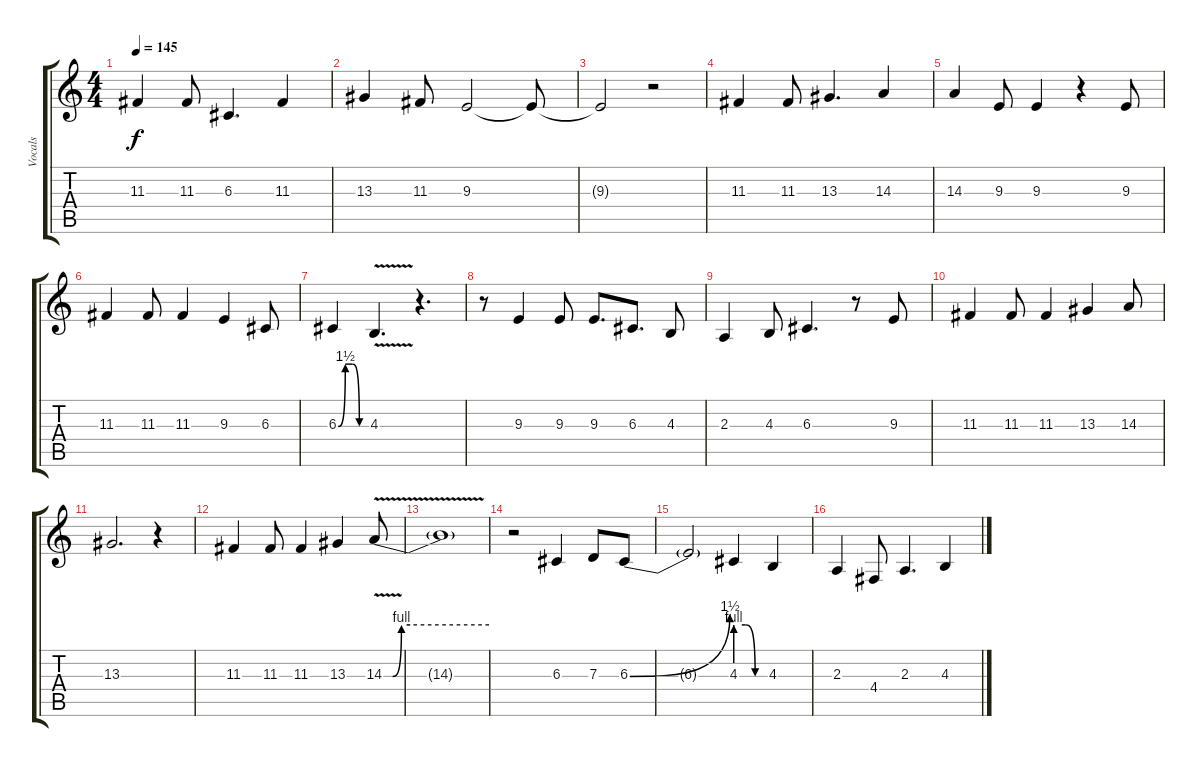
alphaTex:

\track ("Vocals" "Vocals") {instrument lead2sawtooth}
\staff {score tabs}
\tuning (E4 B3 G3 D3 A2 E2) {hide}
\ts (4 4)
\tempo 145
\clef g2
\ks c
11.3.4{dy f} 11.3.8 6.3.4{d} 11.3.4 |
13.3.4 11.3.8 9.3.2 9.3{t}.8 |
9.3{t}.2 r.2 |
11.3.4 11.3.8 13.3.4{d} 14.3.4 |
14.3.4 9.3.8 9.3.4 r.4 9.3.8 |
11.3.4 11.3.8 11.3.4 9.3.4 6.3.8 |
6.3{be (custom 0 0 15 6 30 6 45 0 60 0)}.4 4.3{v}.4{d} r.4{d} |
r.8 9.3.4 9.3.8 9.3.8{d} 6.3.8{d} 4.3.8 |
2.3.4 4.3.8 6.3.4{d} r.8 9.3.8 |
11.3.4 11.3.8 11.3.4 13.3.4 14.3.8 |
13.3.2{d} r.4 |
11.3.4{volume 15 balance 8} 11.3.8 11.3.4 13.3.4 14.3{be (custom 0 0 5 0 10 4 15 4 60 4) v}.8 |
14.3{t}.1 |
r.2 6.3.4 7.3.8 6.3{be (bend 0 0 60 6)}.8 |
6.3{t}.2 4.3{be (custom 0 4 20 4 40 0 60 0)}.4 4.3.4 |
2.3.4 4.4.8 2.3.4{d} 4.3.4
